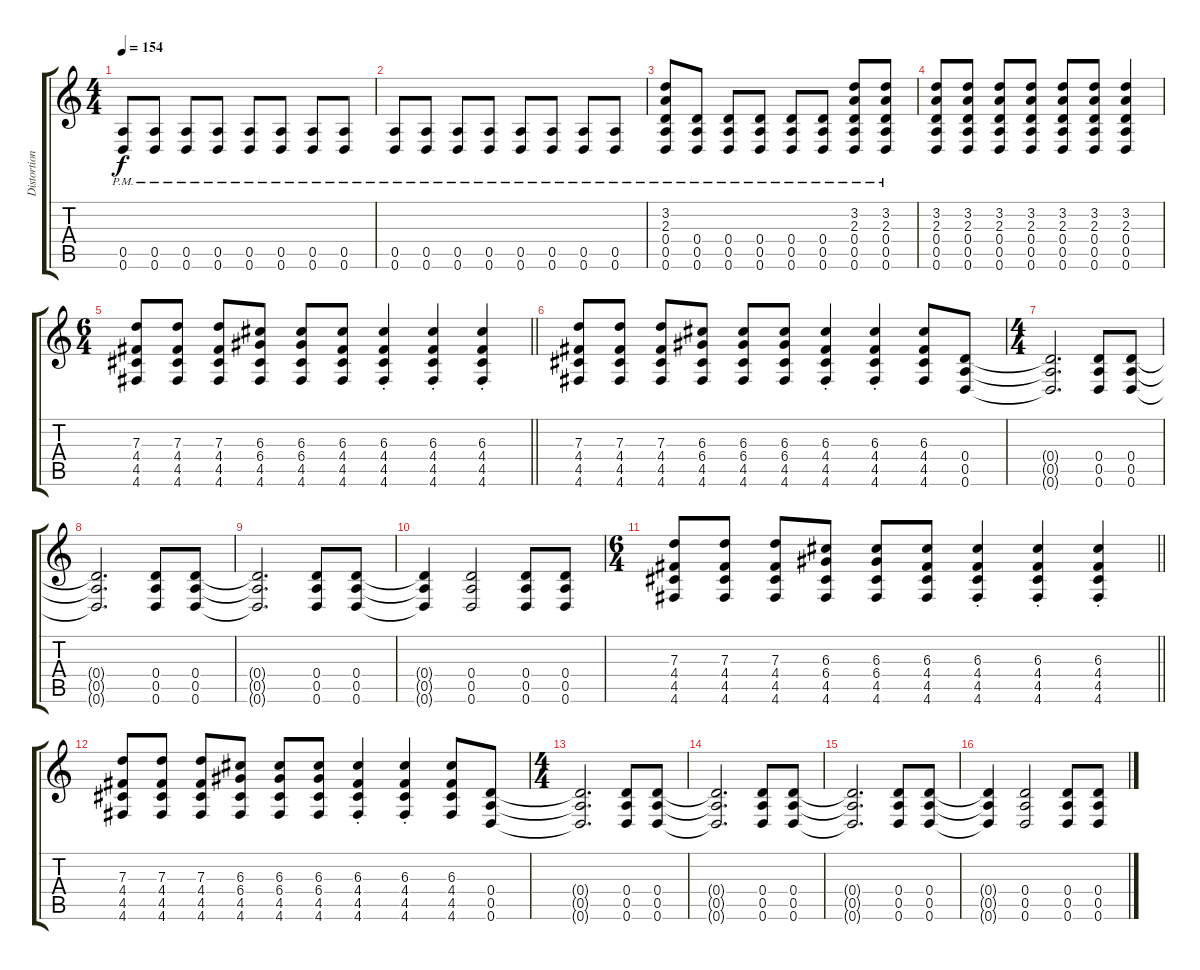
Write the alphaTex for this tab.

\track ("Distortion Guitar" "Distortion") {instrument overdrivenguitar}
\staff {score tabs}
\tuning (E4 B3 G3 D3 A2 D2) {hide}
\ts (4 4)
\tempo 154
\clef g2
\ks c
(0.5{pm} 0.6{pm}).8{dy f} (0.5{pm} 0.6{pm}).8 (0.5{pm} 0.6{pm}).8 (0.5{pm} 0.6{pm}).8 (0.5{pm} 0.6{pm}).8 (0.5{pm} 0.6{pm}).8 (0.5{pm} 0.6{pm}).8 (0.5{pm} 0.6{pm}).8 |
(0.5{pm} 0.6{pm}).8 (0.5{pm} 0.6{pm}).8 (0.5{pm} 0.6{pm}).8 (0.5{pm} 0.6{pm}).8 (0.5{pm} 0.6{pm}).8 (0.5{pm} 0.6{pm}).8 (0.5{pm} 0.6{pm}).8 (0.5{pm} 0.6{pm}).8 |
(3.2{pm} 2.3{pm} 0.4{pm} 0.5{pm} 0.6{pm}).8 (0.4{pm} 0.5{pm} 0.6{pm}).8 (0.4{pm} 0.5{pm} 0.6{pm}).8 (0.4{pm} 0.5{pm} 0.6{pm}).8 (0.4{pm} 0.5{pm} 0.6{pm}).8 (0.4{pm} 0.5{pm} 0.6{pm}).8 (3.2{pm} 2.3{pm} 0.4{pm} 0.5{pm} 0.6{pm}).8 (3.2{pm} 2.3{pm} 0.4{pm} 0.5{pm} 0.6{pm}).8 |
(3.2 2.3 0.4 0.5 0.6).8 (3.2 2.3 0.4 0.5 0.6).8 (3.2 2.3 0.4 0.5 0.6).8 (3.2 2.3 0.4 0.5 0.6).8 (3.2 2.3 0.4 0.5 0.6).8 (3.2 2.3 0.4 0.5 0.6).8 (3.2 2.3 0.4 0.5 0.6).4 |
\ts (6 4)
\barLineRight lightlight
(7.3 4.4 4.5 4.6).8 (7.3 4.4 4.5 4.6).8 (7.3 4.4 4.5 4.6).8 (6.3 6.4 4.5 4.6).8 (6.3 6.4 4.5 4.6).8 (6.3 4.4 4.5 4.6).8 (6.3{st} 4.4{st} 4.5{st} 4.6{st}).4 (6.3{st} 4.4{st} 4.5{st} 4.6{st}).4 (6.3{st} 4.4{st} 4.5{st} 4.6{st}).4 |
(7.3 4.4 4.5 4.6).8 (7.3 4.4 4.5 4.6).8 (7.3 4.4 4.5 4.6).8 (6.3 6.4 4.5 4.6).8 (6.3 6.4 4.5 4.6).8 (6.3 6.4 4.5 4.6).8 (6.3{st} 4.4{st} 4.5{st} 4.6{st}).4 (6.3{st} 4.4{st} 4.5{st} 4.6{st}).4 (6.3 4.4 4.5 4.6).8 (0.4 0.5 0.6).8 |
\ts (4 4)
(0.4{t} 0.5{t} 0.6{t}).2{d} (0.4 0.5 0.6).8 (0.4 0.5 0.6).8 |
(0.4{t} 0.5{t} 0.6{t}).2{d} (0.4 0.5 0.6).8 (0.4 0.5 0.6).8 |
(0.4{t} 0.5{t} 0.6{t}).2{d} (0.4 0.5 0.6).8 (0.4 0.5 0.6).8 |
(0.4{t} 0.5{t} 0.6{t}).4 (0.4 0.5 0.6).2 (0.4 0.5 0.6).8 (0.4 0.5 0.6).8 |
\ts (6 4)
\barLineRight lightlight
(7.3 4.4 4.5 4.6).8 (7.3 4.4 4.5 4.6).8 (7.3 4.4 4.5 4.6).8 (6.3 6.4 4.5 4.6).8 (6.3 6.4 4.5 4.6).8 (6.3 4.4 4.5 4.6).8 (6.3{st} 4.4{st} 4.5{st} 4.6{st}).4 (6.3{st} 4.4{st} 4.5{st} 4.6{st}).4 (6.3{st} 4.4{st} 4.5{st} 4.6{st}).4 |
(7.3 4.4 4.5 4.6).8 (7.3 4.4 4.5 4.6).8 (7.3 4.4 4.5 4.6).8 (6.3 6.4 4.5 4.6).8 (6.3 6.4 4.5 4.6).8 (6.3 6.4 4.5 4.6).8 (6.3{st} 4.4{st} 4.5{st} 4.6{st}).4 (6.3{st} 4.4{st} 4.5{st} 4.6{st}).4 (6.3 4.4 4.5 4.6).8 (0.4 0.5 0.6).8 |
\ts (4 4)
(0.4{t} 0.5{t} 0.6{t}).2{d} (0.4 0.5 0.6).8 (0.4 0.5 0.6).8 |
(0.4{t} 0.5{t} 0.6{t}).2{d} (0.4 0.5 0.6).8 (0.4 0.5 0.6).8 |
(0.4{t} 0.5{t} 0.6{t}).2{d} (0.4 0.5 0.6).8 (0.4 0.5 0.6).8 |
(0.4{t} 0.5{t} 0.6{t}).4 (0.4 0.5 0.6).2 (0.4 0.5 0.6).8 (0.4 0.5 0.6).8
